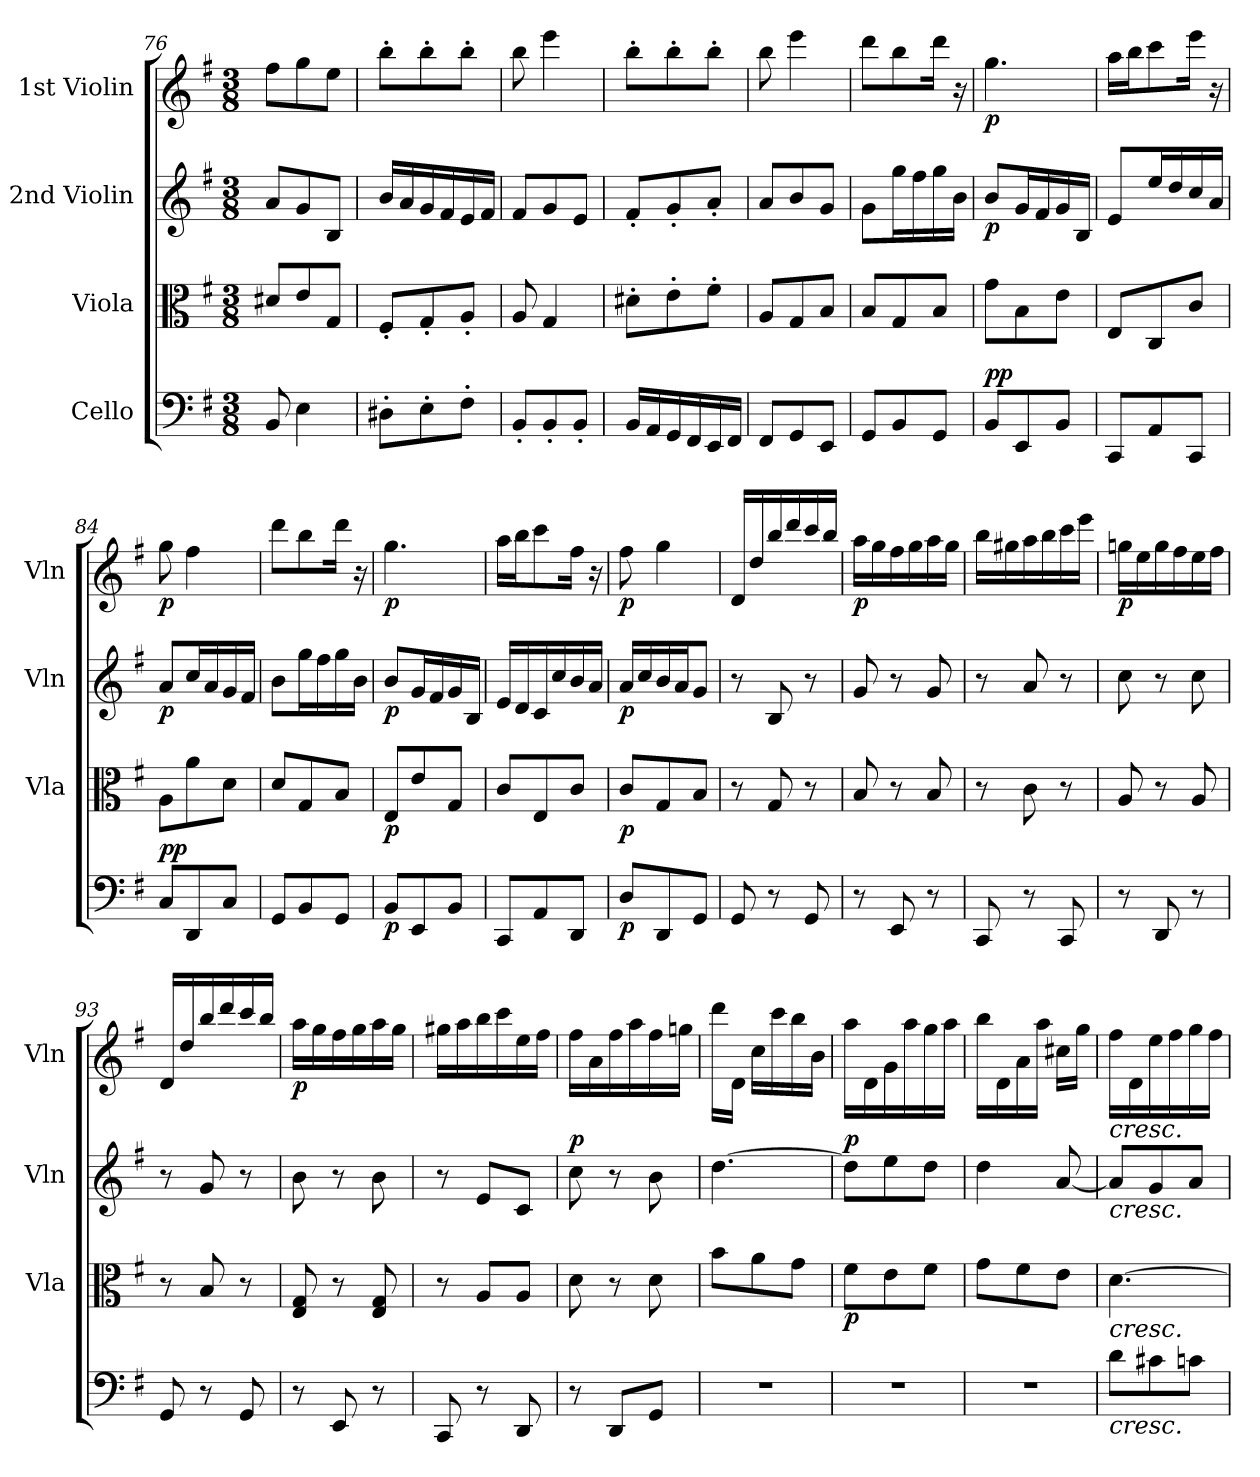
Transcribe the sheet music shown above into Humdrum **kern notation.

**kern	**dynam	**kern	**dynam	**kern	**dynam	**kern	**dynam
*part4	*part4	*part3	*part3	*part2	*part2	*part1	*part1
*staff4	*staff4	*staff3	*staff3	*staff2	*staff2	*staff1	*staff1
*I"Cello	*	*I"Viola	*	*I"2nd Violin	*	*I"1st Violin	*
*	*	*I'Vla	*	*I'Vln	*	*I'Vln	*
!!LO:LB:g=z
*clefF4	*	*clefC3	*	*clefG2	*	*clefG2	*
*k[f#]	*	*k[f#]	*	*k[f#]	*	*k[f#]	*
*G:	*	*G:	*	*G:	*	*G:	*
*M3/8	*	*M3/8	*	*M3/8	*	*M3/8	*
=76	=76	=76	=76	=76	=76	=76	=76
8BB/	.	8d#X/L	.	8a/L	.	8ff#\L	.
4E\	.	8e/	.	8g/	.	8gg\	.
.	.	8G/J	.	8B/J	.	8ee\J	.
=77	=77	=77	=77	=77	=77	=77	=77
8D#X'\L	.	8F#'/L	.	16b/LL	.	8bb'\L	.
.	.	.	.	16a/	.	.	.
8E'\	.	8G'/	.	16g/	.	8bb'\	.
.	.	.	.	16f#/	.	.	.
8F#'\J	.	8A'/J	.	16e/	.	8bb'\J	.
.	.	.	.	16f#/JJ	.	.	.
!!LO:PB:g=z
=78	=78	=78	=78	=78	=78	=78	=78
8BB'/L	.	8A/	.	8f#/L	.	8bb\	.
8BB'/	.	4G/	.	8g/	.	4eee\	.
8BB'/J	.	.	.	8e/J	.	.	.
=79	=79	=79	=79	=79	=79	=79	=79
16BB/LL	.	8d#X'\L	.	8f#'/L	.	8bb'\L	.
16AA/	.	.	.	.	.	.	.
16GG/	.	8e'\	.	8g'/	.	8bb'\	.
16FF#/	.	.	.	.	.	.	.
16EE/	.	8f#'\J	.	8a'/J	.	8bb'\J	.
16FF#/JJ	.	.	.	.	.	.	.
=80	=80	=80	=80	=80	=80	=80	=80
8FF#/L	.	8A/L	.	8a/L	.	8bb\	.
8GG/	.	8G/	.	8b/	.	4eee\	.
8EE/J	.	8B/J	.	8g/J	.	.	.
=81	=81	=81	=81	=81	=81	=81	=81
8GG/L	.	8B/L	.	8g\L	.	8ddd\L	.
8BB/	.	8G/	.	16gg\L	.	8bb\	.
.	.	.	.	16ff#\	.	.	.
8GG/J	.	8B/J	.	16gg\	.	16ddd\Jk	.
.	.	.	.	16b\JJ	.	16r	.
=82	=82	=82	=82	=82	=82	=82	=82
!	!LO:DY:b	!	!	!	!	!	!
!	!LO:DY:n=1:a	!	!	!	!LO:DY:b	!	!LO:DY:b
8BB/L	p p	8g\L	.	8b/L	p	4.gg\	p
8EE/	.	8B\	.	16g/L	.	.	.
.	.	.	.	16f#/	.	.	.
8BB/J	.	8e\J	.	16g/	.	.	.
.	.	.	.	16B/JJ	.	.	.
=83	=83	=83	=83	=83	=83	=83	=83
8CC/L	.	8E/L	.	8e/L	.	16aa\LL	.
.	.	.	.	.	.	16bb\J	.
8AA/	.	8C/	.	16ee/L	.	8ccc\	.
.	.	.	.	16dd/	.	.	.
8CC/J	.	8c/J	.	16cc/	.	16eee\Jk	.
.	.	.	.	16a/JJ	.	16r	.
=84	=84	=84	=84	=84	=84	=84	=84
!	!LO:DY:b	!	!	!	!	!	!
!	!LO:DY:n=1:a	!	!	!	!LO:DY:b	!	!LO:DY:b
8C/L	p p	8A\L	.	8a/L	p	8gg\	p
8DD/	.	8a\	.	16cc/L	.	4ff#\	.
.	.	.	.	16a/	.	.	.
8C/J	.	8d\J	.	16g/	.	.	.
.	.	.	.	16f#/JJ	.	.	.
=85	=85	=85	=85	=85	=85	=85	=85
8GG/L	.	8d/L	.	8b\L	.	8ddd\L	.
8BB/	.	8G/	.	16gg\L	.	8bb\	.
.	.	.	.	16ff#\	.	.	.
8GG/J	.	8B/J	.	16gg\	.	16ddd\Jk	.
.	.	.	.	16b\JJ	.	16r	.
!!LO:LB:g=z
=86	=86	=86	=86	=86	=86	=86	=86
!	!LO:DY:b	!	!LO:DY:b	!	!LO:DY:b	!	!LO:DY:b
8BB/L	p	8E/L	p	8b/L	p	4.gg\	p
8EE/	.	8e/	.	16g/L	.	.	.
.	.	.	.	16f#/	.	.	.
8BB/J	.	8G/J	.	16g/	.	.	.
.	.	.	.	16B/JJ	.	.	.
=87	=87	=87	=87	=87	=87	=87	=87
8CC/L	.	8c/L	.	16e/LL	.	16aa\LL	.
.	.	.	.	16d/	.	16bb\J	.
8AA/	.	8E/	.	16c/	.	8ccc\	.
.	.	.	.	16cc/	.	.	.
8DD/J	.	8c/J	.	16b/	.	16ff#\Jk	.
.	.	.	.	16a/JJ	.	16r	.
=88	=88	=88	=88	=88	=88	=88	=88
!	!LO:DY:b	!	!LO:DY:b	!	!LO:DY:b	!	!LO:DY:b
8D/L	p	8c/L	p	16a/LL	p	8ff#\	p
.	.	.	.	16cc/	.	.	.
8DD/	.	8G/	.	16b/	.	4gg\	.
.	.	.	.	16a/J	.	.	.
8GG/J	.	8B/J	.	8g/J	.	.	.
=89	=89	=89	=89	=89	=89	=89	=89
8GG/	.	8r	.	8r	.	16d/LL	.
.	.	.	.	.	.	16dd/	.
8r	.	8G/	.	8B/	.	16bb/	.
.	.	.	.	.	.	16ddd/	.
8GG/	.	8r	.	8r	.	16ccc/	.
.	.	.	.	.	.	16bb/JJ	.
=90	=90	=90	=90	=90	=90	=90	=90
!	!	!	!	!	!	!	!LO:DY:b
8r	.	8B/	.	8g/	.	16aa\LL	p
.	.	.	.	.	.	16gg\	.
8EE/	.	8r	.	8r	.	16ff#\	.
.	.	.	.	.	.	16gg\	.
8r	.	8B/	.	8g/	.	16aa\	.
.	.	.	.	.	.	16gg\JJ	.
=91	=91	=91	=91	=91	=91	=91	=91
8CC/	.	8r	.	8r	.	16bb\LL	.
.	.	.	.	.	.	16gg#X\	.
8r	.	8c\	.	8a/	.	16aa\	.
.	.	.	.	.	.	16bb\	.
8CC/	.	8r	.	8r	.	16ccc\	.
.	.	.	.	.	.	16eee\JJ	.
=92	=92	=92	=92	=92	=92	=92	=92
!	!	!	!	!	!	!	!LO:DY:b
8r	.	8A/	.	8cc\	.	16ggn\LL	p
.	.	.	.	.	.	16ee\	.
8DD/	.	8r	.	8r	.	16gg\	.
.	.	.	.	.	.	16ff#\	.
8r	.	8A/	.	8cc\	.	16ee\	.
.	.	.	.	.	.	16ff#\JJ	.
!!LO:LB:g=z
=93	=93	=93	=93	=93	=93	=93	=93
8GG/	.	8r	.	8r	.	16d/LL	.
.	.	.	.	.	.	16dd/	.
8r	.	8B/	.	8g/	.	16bb/	.
.	.	.	.	.	.	16ddd/	.
8GG/	.	8r	.	8r	.	16ccc/	.
.	.	.	.	.	.	16bb/JJ	.
!!LO:PB:g=z
=94	=94	=94	=94	=94	=94	=94	=94
!	!	!	!	!	!	!	!LO:DY:b
8r	.	8E/ 8G/	.	8b\	.	16aa\LL	p
.	.	.	.	.	.	16gg\	.
8EE/	.	8r	.	8r	.	16ff#\	.
.	.	.	.	.	.	16gg\	.
8r	.	8E/ 8G/	.	8b\	.	16aa\	.
.	.	.	.	.	.	16gg\JJ	.
=95	=95	=95	=95	=95	=95	=95	=95
8CC/	.	8r	.	8r	.	16gg#X\LL	.
.	.	.	.	.	.	16aa\	.
8r	.	8A/L	.	8e/L	.	16bb\	.
.	.	.	.	.	.	16ccc\	.
8DD/	.	8A/J	.	8c/J	.	16ee\	.
.	.	.	.	.	.	16ff#\JJ	.
=96	=96	=96	=96	=96	=96	=96	=96
!	!	!	!	!	!LO:DY:a	!	!
8r	.	8d\	.	8cc\	p	16ff#\LL	.
.	.	.	.	.	.	16a\	.
8DD/L	.	8r	.	8r	.	16ff#\	.
.	.	.	.	.	.	16aa\	.
8GG/J	.	8d\	.	8b\	.	16ff#\	.
.	.	.	.	.	.	16ggn\JJ	.
=97	=97	=97	=97	=97	=97	=97	=97
4.r	.	8b\L	.	[4.dd\	.	16ddd\LL	.
.	.	.	.	.	.	16d\JJ	.
.	.	8a\	.	.	.	16cc\LL	.
.	.	.	.	.	.	16ccc\	.
.	.	8g\J	.	.	.	16bb\	.
.	.	.	.	.	.	16b\JJ	.
=98	=98	=98	=98	=98	=98	=98	=98
!	!	!	!LO:DY:b	!	!LO:DY:a	!	!
4.r	.	8f#\L	p	8dd\L]	p	16aa\LL	.
.	.	.	.	.	.	16d\	.
.	.	8e\	.	8ee\	.	16g\	.
.	.	.	.	.	.	16aa\	.
.	.	8f#\J	.	8dd\J	.	16gg\	.
.	.	.	.	.	.	16aa\JJ	.
=99	=99	=99	=99	=99	=99	=99	=99
4.r	.	8g\L	.	4dd\	.	16bb\LL	.
.	.	.	.	.	.	16d\	.
.	.	8f#\	.	.	.	16a\	.
.	.	.	.	.	.	16aa\JJ	.
.	.	8e\J	.	[8a/	.	16cc#X\LL	.
.	.	.	.	.	.	16gg\JJ	.
=100	=100	=100	=100	=100	=100	=100	=100
!	!	!	!	!	!	!LO:TX:b:i:t=cresc.	!
!	!	!	!	!LO:TX:b:i:t=cresc.	!	!	!
!	!	!LO:TX:b:i:t=cresc.	!	!	!	!	!
!LO:TX:b:i:t=cresc.	!	!	!	!	!	!	!
8d\L	.	[4.d\	.	8a/L]	.	16ff#\LL	.
.	.	.	.	.	.	16d\	.
8c#X\	.	.	.	8g/	.	16ee\	.
.	.	.	.	.	.	16ff#\	.
8cn\J	.	.	.	8a/J	.	16gg\	.
.	.	.	.	.	.	16ff#\JJ	.
=	=	=	=	=	=	=	=
*-	*-	*-	*-	*-	*-	*-	*-
